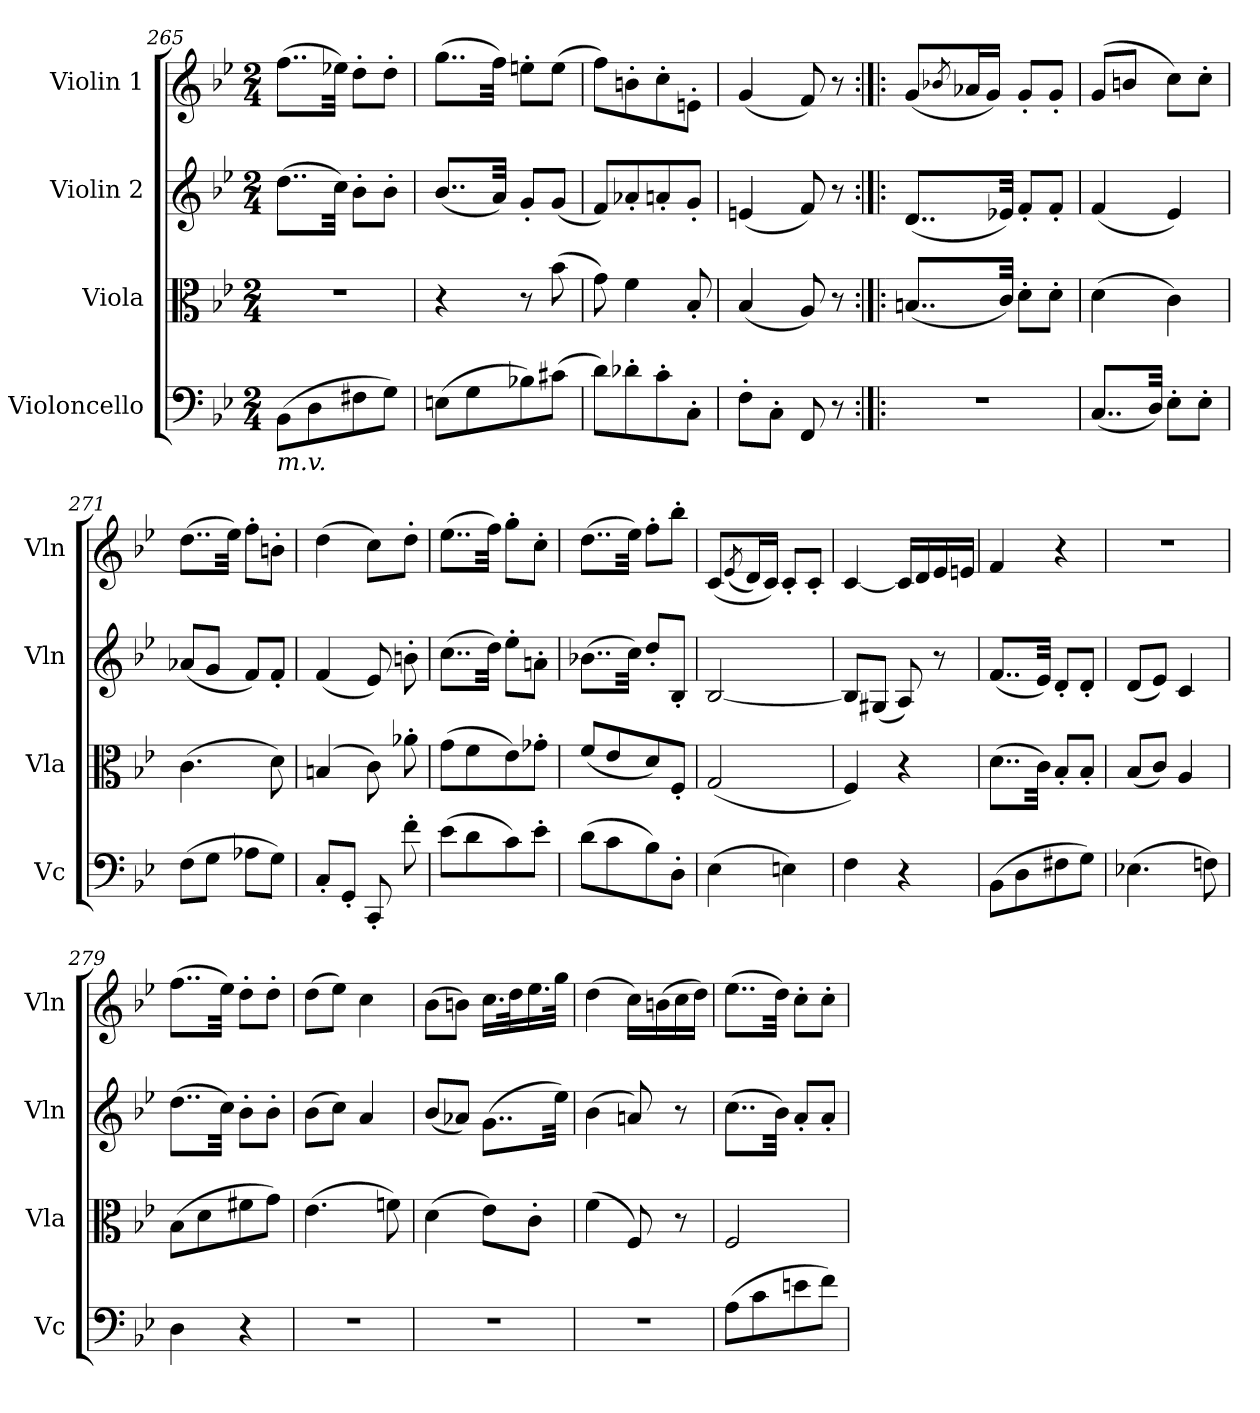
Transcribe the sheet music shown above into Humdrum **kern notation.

**kern	**kern	**kern	**kern
*part4	*part3	*part2	*part1
*staff4	*staff3	*staff2	*staff1
*I"Violoncello	*I"Viola	*I"Violin 2	*I"Violin 1
*I'Vc	*I'Vla	*I'Vln	*I'Vln
*clefF4	*clefC3	*clefG2	*clefG2
*k[b-e-]	*k[b-e-]	*k[b-e-]	*k[b-e-]
*M2/4	*M2/4	*M2/4	*M2/4
=265	=265	=265	=265
!LO:TX:b:i:t=m.v.	!	!	!
(>8BB-\L	2r	(>8..dd\L	(>8..ff\L
8D\	.	.	.
.	.	32cc\Jkk)	32ee-X\Jkk)
8F#X\	.	8b-'\L	8dd'\L
8G\J)	.	8b-'\J	8dd'\J
=266	=266	=266	=266
(>8En\L	4r	(<8..b-/L	(>8..gg\L
8G\	.	.	.
.	.	32a/Jkk)	32ff\Jkk)
8B-X\)	8r	8g'/L	8een'\L
(>8c#X\J	(>8b-\	(<8g/J	(>8ee\J
!!LO:LB:g=z
=267	=267	=267	=267
8d\L)	8g\)	8f/L)	8ff\L)
8d-X'\	4f\	8a-X'/	8bn'\
8c'\	.	8an'/	8cc'\
8C'\J	8B-'/	8g'/J	8en'\J
=268	=268	=268	=268
8F'\L	(<4B-/	(<4en/	(<4g/
8C'\J	.	.	.
8FF/	8A/)	8f/)	8f/)
8r	8r	8r	8r
=269:|!|:	=269:|!|:	=269:|!|:	=269:|!|:
2r	(<8..Bn/L	(<8..d/L	(<8g/L
.	.	.	8qb-X/
.	.	.	16a-X/L
.	.	.	16g/JJ)
.	32c/Jkk)	32e-X/Jkk)	.
.	8d'\L	8f'/L	8g'/L
.	8d'\J	8f'/J	8g'/J
=270	=270	=270	=270
(<8..C/L	(>4d\	(<4f/	(>8g/L
.	.	.	8bn/J
32D/Jkk)	.	.	.
8E-'\L	4c\)	4e-/)	8cc\L)
8E-'\J	.	.	8cc'\J
=271	=271	=271	=271
(>8F\L	(>4.c\	(<8a-X/L	(>8..dd\L
8G\J	.	8g/J	.
.	.	.	32ee-\Jkk)
8A-X\L	.	8f/L)	8ff'\L
8G\J)	8d\)	8f'/J	8bn'\J
=272	=272	=272	=272
8C'/L	(>4Bn/	(<4f/	(>4dd\
8GG'/J	.	.	.
8CC'/	8c\)	8e-/)	8cc\L)
8f'\	8a-X'\	8bn'\	8dd'\J
=273	=273	=273	=273
(>8e-\L	(>8g\L	(>8..cc\L	(>8..ee-\L
8d\	8f\	.	.
.	.	32dd\Jkk)	32ff\Jkk)
8c\)	8e-\)	8ee-'\L	8gg'\L
8e-'\J	8g-X'\J	8an'\J	8cc'\J
!!LO:LB:g=z
=274	=274	=274	=274
(>8d\L	(<8f/L	(>8..b-X\L	(>8..dd\L
8c\	8e-/	.	.
.	.	32cc\Jkk)	32ee-\Jkk)
8B-\)	8d/)	8dd'/L	8ff'\L
8D'\J	8F'/J	8B-'/J	8bb-'\J
=275	=275	=275	=275
(>4E-\	(<2G/	[2B-/	(<8c/L
.	.	.	(<8qe-/
.	.	.	16d/L)
.	.	.	16c/JJ)
4En\)	.	.	8c'/L
.	.	.	8c'/J
=276	=276	=276	=276
4F\	4F/)	8B-/L]	[4c/
.	.	(<8G#X/J	.
4r	4r	8A/)	16c/LL]
.	.	.	16d/
.	.	8r	16e-/
.	.	.	16en/JJ
=277	=277	=277	=277
(>8BB-\L	(>8..d\L	(<8..f/L	4f/
8D\	.	.	.
.	32c\Jkk)	32e-/Jkk)	.
8F#X\	8B-'/L	8d'/L	4r
8G\J)	8B-'/J	8d'/J	.
=278	=278	=278	=278
(>4.E-X\	(<8B-/L	(<8d/L	2r
.	8c/J)	8e-/J)	.
.	4A/	4c/	.
8Fn\)	.	.	.
=279	=279	=279	=279
4D\	(>8B-\L	(>8..dd\L	(>8..ff\L
.	8d\	.	.
.	.	32cc\Jkk)	32ee-\Jkk)
4r	8f#X\	8b-'\L	8dd'\L
.	8g\J)	8b-'\J	8dd'\J
=280	=280	=280	=280
2r	(>4.e-\	(>8b-\L	(>8dd\L
.	.	8cc\J)	8ee-\J)
.	.	4a/	4cc\
.	8fn\)	.	.
!!LO:LB:g=z
=281	=281	=281	=281
2r	(>4d\	(<8b-/L	(>8b-\L
.	.	8a-X/J)	8bn\J)
.	8e-\L)	(>8..g\L	16.cc\LL
.	.	.	32dd\K
.	8c'\J	.	16.ee-\
.	.	32ee-\Jkk)	32gg\JJk
=282	=282	=282	=282
2r	(>4f\	(>4b-\	(>4dd\
.	8F/)	8an/)	16cc\LL)
.	.	.	(>16bn\
.	8r	8r	16cc\
.	.	.	16dd\JJ)
=283	=283	=283	=283
(>8A\L	2F/	(>8..cc\L	(>8..ee-\L
8c\	.	.	.
.	.	32b-\Jkk)	32dd\Jkk)
8en\	.	8a'/L	8cc'\L
8f\J)	.	8a'/J	8cc'\J
=	=	=	=
*-	*-	*-	*-
